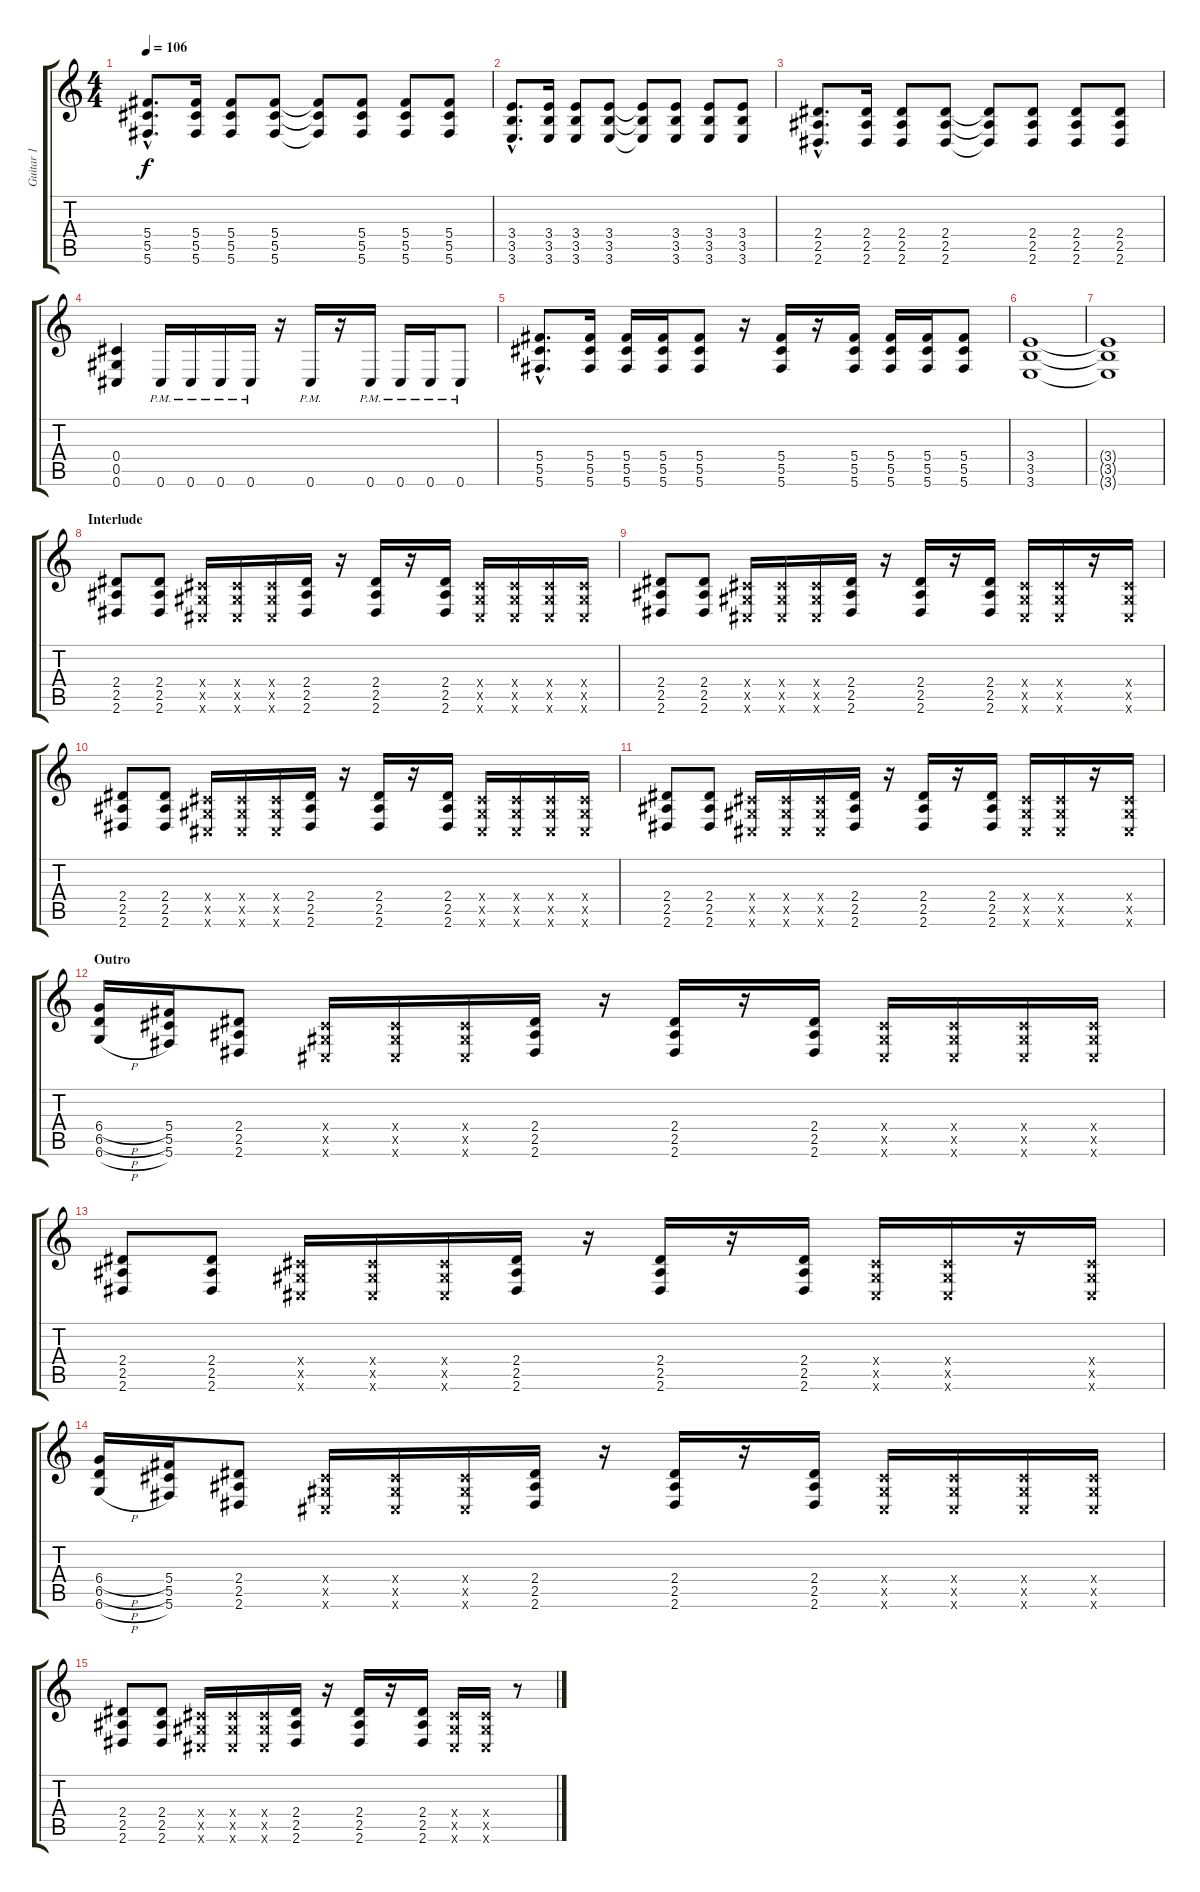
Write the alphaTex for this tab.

\track ("Guitar 1" "Guitar 1") {instrument distortionguitar}
\staff {score tabs}
\tuning (Eb4 Bb3 Gb3 Db3 Ab2 Db2) {hide}
\ts (4 4)
\tempo 106
\clef g2
\ks c
(5.4{hac} 5.5{hac} 5.6{hac}).8{d dy f} (5.4 5.5 5.6).16 (5.4 5.5 5.6).8 (5.4 5.5 5.6).8 (5.4{t} 5.5{t} 5.6{t}).8 (5.4 5.5 5.6).8 (5.4 5.5 5.6).8 (5.4 5.5 5.6).8 |
(3.4{hac} 3.5{hac} 3.6{hac}).8{d} (3.4 3.5 3.6).16 (3.4 3.5 3.6).8 (3.4 3.5 3.6).8 (3.4{t} 3.5{t} 3.6{t}).8 (3.4 3.5 3.6).8 (3.4 3.5 3.6).8 (3.4 3.5 3.6).8 |
(2.4{hac} 2.5{hac} 2.6{hac}).8{d} (2.4 2.5 2.6).16 (2.4 2.5 2.6).8 (2.4 2.5 2.6).8 (2.4{t} 2.5{t} 2.6{t}).8 (2.4 2.5 2.6).8 (2.4 2.5 2.6).8 (2.4 2.5 2.6).8 |
(0.4 0.5 0.6).4 0.6{pm}.16 0.6{pm}.16 0.6{pm}.16 0.6{pm}.16 r.16 0.6{pm}.16 r.16 0.6{pm}.16 0.6{pm}.16 0.6{pm}.16 0.6{pm}.8 |
(5.4{hac} 5.5{hac} 5.6{hac}).8{d} (5.4 5.5 5.6).16 (5.4 5.5 5.6).16 (5.4 5.5 5.6).16 (5.4 5.5 5.6).8 r.16 (5.4 5.5 5.6).16 r.16 (5.4 5.5 5.6).16 (5.4 5.5 5.6).16 (5.4 5.5 5.6).16 (5.4 5.5 5.6).8 |
(3.4 3.5 3.6).1 |
(3.4{t} 3.5{t} 3.6{t}).1 |
\section ("" "Interlude")
(2.4 2.5 2.6).8 (2.4 2.5 2.6).8 (0.4{x} 0.5{x} 0.6{x}).16 (0.4{x} 0.5{x} 0.6{x}).16 (0.4{x} 0.5{x} 0.6{x}).16 (2.4 2.5 2.6).16 r.16 (2.4 2.5 2.6).16 r.16 (2.4 2.5 2.6).16 (0.4{x} 0.5{x} 0.6{x}).16 (0.4{x} 0.5{x} 0.6{x}).16 (0.4{x} 0.5{x} 0.6{x}).16 (0.4{x} 0.5{x} 0.6{x}).16 |
(2.4 2.5 2.6).8 (2.4 2.5 2.6).8 (0.4{x} 0.5{x} 0.6{x}).16 (0.4{x} 0.5{x} 0.6{x}).16 (0.4{x} 0.5{x} 0.6{x}).16 (2.4 2.5 2.6).16 r.16 (2.4 2.5 2.6).16 r.16 (2.4 2.5 2.6).16 (0.4{x} 0.5{x} 0.6{x}).16 (0.4{x} 0.5{x} 0.6{x}).16 r.16 (0.4{x} 0.5{x} 0.6{x}).16 |
(2.4 2.5 2.6).8 (2.4 2.5 2.6).8 (0.4{x} 0.5{x} 0.6{x}).16 (0.4{x} 0.5{x} 0.6{x}).16 (0.4{x} 0.5{x} 0.6{x}).16 (2.4 2.5 2.6).16 r.16 (2.4 2.5 2.6).16 r.16 (2.4 2.5 2.6).16 (0.4{x} 0.5{x} 0.6{x}).16 (0.4{x} 0.5{x} 0.6{x}).16 (0.4{x} 0.5{x} 0.6{x}).16 (0.4{x} 0.5{x} 0.6{x}).16 |
(2.4 2.5 2.6).8 (2.4 2.5 2.6).8 (0.4{x} 0.5{x} 0.6{x}).16 (0.4{x} 0.5{x} 0.6{x}).16 (0.4{x} 0.5{x} 0.6{x}).16 (2.4 2.5 2.6).16 r.16 (2.4 2.5 2.6).16 r.16 (2.4 2.5 2.6).16 (0.4{x} 0.5{x} 0.6{x}).16 (0.4{x} 0.5{x} 0.6{x}).16 r.16 (0.4{x} 0.5{x} 0.6{x}).16 |
\section ("" "Outro")
(6.4{h} 6.5{h} 6.6{h}).16 (5.4 5.5 5.6).16 (2.4 2.5 2.6).8 (0.4{x} 0.5{x} 0.6{x}).16 (0.4{x} 0.5{x} 0.6{x}).16 (0.4{x} 0.5{x} 0.6{x}).16 (2.4 2.5 2.6).16 r.16 (2.4 2.5 2.6).16 r.16 (2.4 2.5 2.6).16 (0.4{x} 0.5{x} 0.6{x}).16 (0.4{x} 0.5{x} 0.6{x}).16 (0.4{x} 0.5{x} 0.6{x}).16 (0.4{x} 0.5{x} 0.6{x}).16 |
(2.4 2.5 2.6).8 (2.4 2.5 2.6).8 (0.4{x} 0.5{x} 0.6{x}).16 (0.4{x} 0.5{x} 0.6{x}).16 (0.4{x} 0.5{x} 0.6{x}).16 (2.4 2.5 2.6).16 r.16 (2.4 2.5 2.6).16 r.16 (2.4 2.5 2.6).16 (0.4{x} 0.5{x} 0.6{x}).16 (0.4{x} 0.5{x} 0.6{x}).16 r.16 (0.4{x} 0.5{x} 0.6{x}).16 |
(6.4{h} 6.5{h} 6.6{h}).16 (5.4 5.5 5.6).16 (2.4 2.5 2.6).8 (0.4{x} 0.5{x} 0.6{x}).16 (0.4{x} 0.5{x} 0.6{x}).16 (0.4{x} 0.5{x} 0.6{x}).16 (2.4 2.5 2.6).16 r.16 (2.4 2.5 2.6).16 r.16 (2.4 2.5 2.6).16 (0.4{x} 0.5{x} 0.6{x}).16 (0.4{x} 0.5{x} 0.6{x}).16 (0.4{x} 0.5{x} 0.6{x}).16 (0.4{x} 0.5{x} 0.6{x}).16 |
(2.4 2.5 2.6).8 (2.4 2.5 2.6).8 (0.4{x} 0.5{x} 0.6{x}).16 (0.4{x} 0.5{x} 0.6{x}).16 (0.4{x} 0.5{x} 0.6{x}).16 (2.4 2.5 2.6).16 r.16 (2.4 2.5 2.6).16 r.16 (2.4 2.5 2.6).16 (0.4{x} 0.5{x} 0.6{x}).16 (0.4{x} 0.5{x} 0.6{x}).16 r.8
